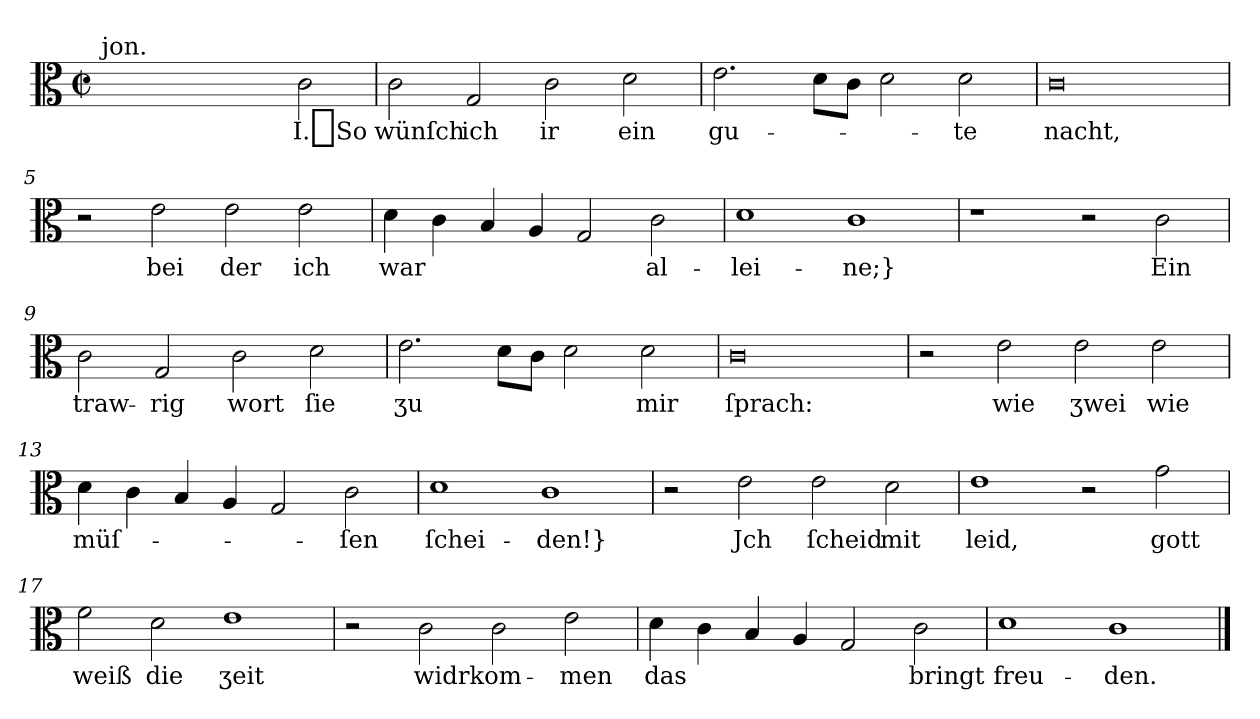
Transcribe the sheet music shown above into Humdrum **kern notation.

**kern	**text
*part1	*part1
*staff1	*staff1
*clefC3	*
*k[]	*
*C:ion	*
*M4/2	*
*met(c|)	*
=1	=1
!LO:TX:a:t=jon.	!
1ryy	.
2ryy	.
2c	I._So
=2	=2
2c	wünſch
2G	ich
2c	ir
2d	ein
=3	=3
2.e	gu-
8dL	.
8cJ	.
2d	.
2d	-te
=4	=4
0c	nacht,
=5	=5
2r	.
2e	bei
2e	der
2e	ich
=6	=6
4d	war
4c	.
4B	.
4A	.
2G	.
2c	al-
=7	=7
1d	-lei-
1c	-ne;}
=8	=8
1r	.
2r	.
2c	Ein
=9	=9
2c	traw-
2G	-rig
2c	wort
2d	ſie
=10	=10
2.e	ʒu
8dL	.
8cJ	.
2d	.
2d	mir
=11	=11
0c	ſprach:
=12	=12
2r	.
2e	wie
2e	ʒwei
2e	wie
=13	=13
4d	müſ-
4c	.
4B	.
4A	.
2G	.
2c	-ſen
=14	=14
1d	ſchei-
1c	-den!}
=15	=15
2r	.
2e	Jch
2e	ſcheid
2d	mit
=16	=16
1e	leid,
2r	.
2g	gott
=17	=17
2f	weiß
2d	die
1e	ʒeit
=18	=18
2r	.
2c	widrkom-
2c	.
2e	-men
=19	=19
4d	das
4c	.
4B	.
4A	.
2G	.
2c	bringt
=20	=20
1d	freu-
1c	-den.
==	==
*-	*-
